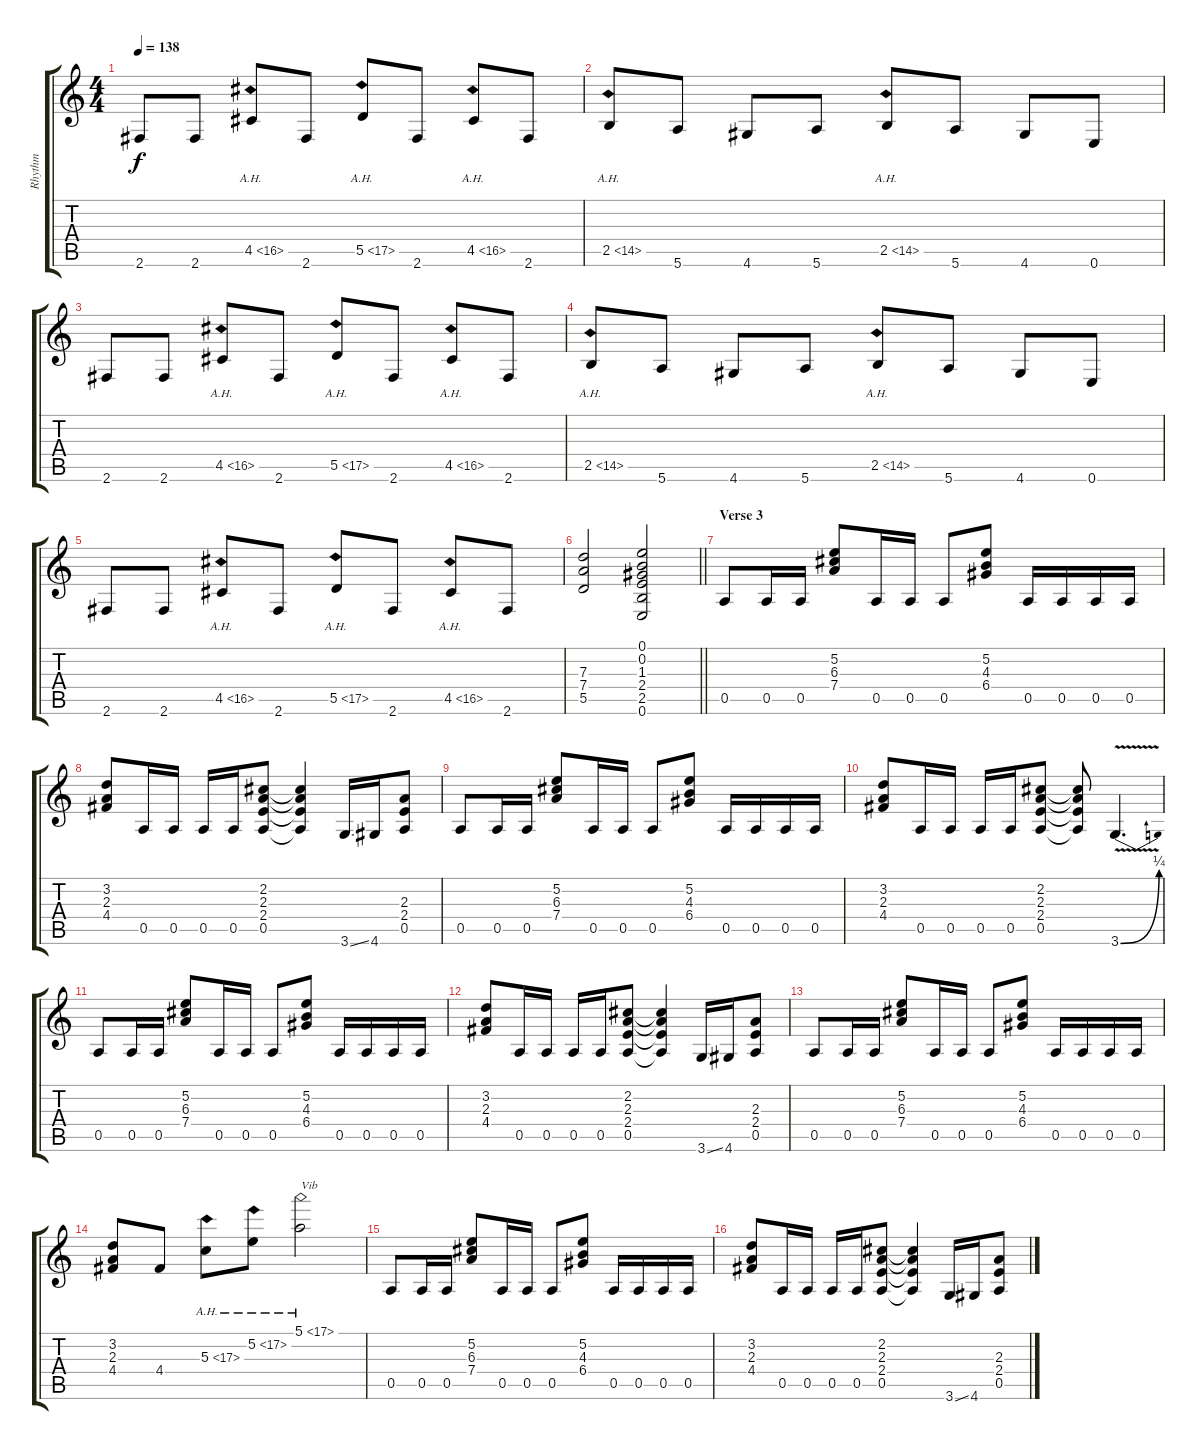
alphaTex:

\track ("Rhythm" "Rhythm") {instrument overdrivenguitar}
\staff {score tabs}
\tuning (E4 B3 G3 D3 A2 E2) {hide}
\ts (4 4)
\tempo 138
\clef g2
\ks c
2.6.8{dy f} 2.6.8 4.5{ah 12}.8 2.6.8 5.5{ah 12}.8 2.6.8 4.5{ah 12}.8 2.6.8 |
2.5{ah 12}.8 5.6.8 4.6.8 5.6.8 2.5{ah 12}.8 5.6.8 4.6.8 0.6.8 |
2.6.8 2.6.8 4.5{ah 12}.8 2.6.8 5.5{ah 12}.8 2.6.8 4.5{ah 12}.8 2.6.8 |
2.5{ah 12}.8 5.6.8 4.6.8 5.6.8 2.5{ah 12}.8 5.6.8 4.6.8 0.6.8 |
2.6.8 2.6.8 4.5{ah 12}.8 2.6.8 5.5{ah 12}.8 2.6.8 4.5{ah 12}.8 2.6.8 |
\barLineRight lightlight
(7.3 7.4 5.5).2 (0.1 0.2 1.3 2.4 2.5 0.6).2 |
\section ("" "Verse 3")
0.5.8 0.5.16 0.5.16 (5.2 6.3 7.4).8 0.5.16 0.5.16 0.5.8 (5.2 4.3 6.4).8 0.5.16 0.5.16 0.5.16 0.5.16 |
(3.2 2.3 4.4).8 0.5.16 0.5.16 0.5.16 0.5.16 (2.2 2.3 2.4 0.5).8 (2.2{t} 2.3{t} 2.4{t} 0.5{t}).4 3.6{ss}.16 4.6.16 (2.3 2.4 0.5).8 |
0.5.8 0.5.16 0.5.16 (5.2 6.3 7.4).8 0.5.16 0.5.16 0.5.8 (5.2 4.3 6.4).8 0.5.16 0.5.16 0.5.16 0.5.16 |
(3.2 2.3 4.4).8 0.5.16 0.5.16 0.5.16 0.5.16 (2.2 2.3 2.4 0.5).8 (2.2{t} 2.3{t} 2.4{t} 0.5{t}).8 3.6{be (bend 0 0 60 1) v}.4{d} |
0.5.8 0.5.16 0.5.16 (5.2 6.3 7.4).8 0.5.16 0.5.16 0.5.8 (5.2 4.3 6.4).8 0.5.16 0.5.16 0.5.16 0.5.16 |
(3.2 2.3 4.4).8 0.5.16 0.5.16 0.5.16 0.5.16 (2.2 2.3 2.4 0.5).8 (2.2{t} 2.3{t} 2.4{t} 0.5{t}).4 3.6{ss}.16 4.6.16 (2.3 2.4 0.5).8 |
0.5.8 0.5.16 0.5.16 (5.2 6.3 7.4).8 0.5.16 0.5.16 0.5.8 (5.2 4.3 6.4).8 0.5.16 0.5.16 0.5.16 0.5.16 |
(3.2 2.3 4.4).8 4.4.8 5.3{ah 12}.8 5.2{ah 12}.8 5.1{ah 12}.2{txt "Vib"} |
0.5.8 0.5.16 0.5.16 (5.2 6.3 7.4).8 0.5.16 0.5.16 0.5.8 (5.2 4.3 6.4).8 0.5.16 0.5.16 0.5.16 0.5.16 |
(3.2 2.3 4.4).8 0.5.16 0.5.16 0.5.16 0.5.16 (2.2 2.3 2.4 0.5).8 (2.2{t} 2.3{t} 2.4{t} 0.5{t}).4 3.6{ss}.16 4.6.16 (2.3 2.4 0.5).8
